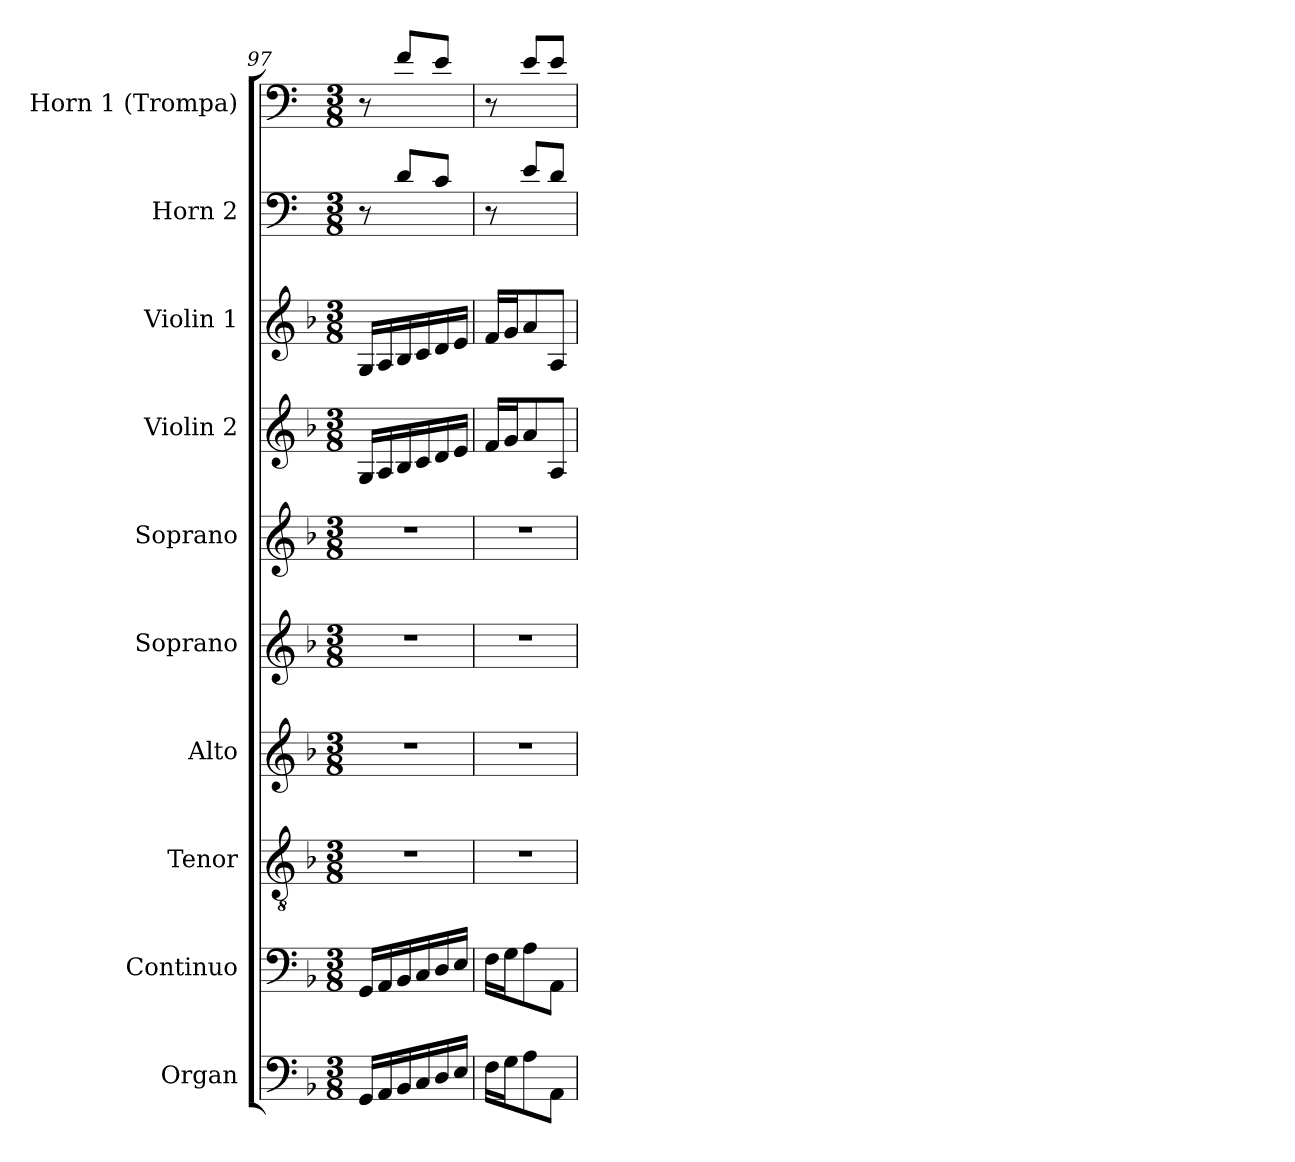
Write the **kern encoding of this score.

**kern	**kern	**kern	**kern	**kern	**kern	**kern	**kern	**kern	**kern
*part10	*part9	*part8	*part7	*part6	*part5	*part4	*part3	*part2	*part1
*staff10	*staff9	*staff8	*staff7	*staff6	*staff5	*staff4	*staff3	*staff2	*staff1
*I"Organ	*I"Continuo	*I"Tenor	*I"Alto	*I"Soprano	*I"Soprano	*I"Violin 2	*I"Violin 1	*I"Horn  2	*I"Horn  1 (Trompa)
*I'Org.	*I'Cont.	*I'T.	*I'A.	*I'S.	*I'S.	*I'Vln. 2	*I'Vln. 1	*I'Hn.	*I'Hn.
*clefF4	*clefF4	*clefGv2	*clefG2	*clefG2	*clefG2	*clefG2	*clefG2	*clefF4	*clefF4
*	*	*ITrd7c12	*	*	*	*	*	*ITrd4c7	*ITrd4c7
*k[b-]	*k[b-]	*k[b-]	*k[b-]	*k[b-]	*k[b-]	*k[b-]	*k[b-]	*k[b-]	*k[b-]
*F:	*F:	*F:	*F:	*F:	*F:	*F:	*F:	*F:	*F:
*M3/8	*M3/8	*M3/8	*M3/8	*M3/8	*M3/8	*M3/8	*M3/8	*M3/8	*M3/8
=97	=97	=97	=97	=97	=97	=97	=97	=97	=97
!	!	!LO:N:vis=1	!LO:N:vis=1	!LO:N:vis=1	!LO:N:vis=1	!	!	!	!
16GGi/LL	16GGi/LL	4.r	4.r	4.r	4.r	16Gi/LL	16Gi/LL	8r	8r
16AAi/	16AAi/	.	.	.	.	16Ai/	16Ai/	.	.
16BB-i/	16BB-i/	.	.	.	.	16B-i/	16B-i/	8Gi/L	8B-i/L
16Ci/	16Ci/	.	.	.	.	16ci/	16ci/	.	.
16Di/	16Di/	.	.	.	.	16di/	16di/	8Fi/J	8Ai/J
16Ei/JJ	16Ei/JJ	.	.	.	.	16ei/JJ	16ei/JJ	.	.
=98	=98	=98	=98	=98	=98	=98	=98	=98	=98
!	!	!LO:N:vis=1	!LO:N:vis=1	!LO:N:vis=1	!LO:N:vis=1	!	!	!	!
16Fi\LL	16Fi\LL	4.r	4.r	4.r	4.r	16fi/LL	16fi/LL	8r	8r
16Gi\J	16Gi\J	.	.	.	.	16gi/J	16gi/J	.	.
8Ai\	8Ai\	.	.	.	.	8ai/	8ai/	8Ai/L	8Ai/L
8AAi\J	8AAi\J	.	.	.	.	8Ai/J	8Ai/J	8Gi/J	8Ai/J
=	=	=	=	=	=	=	=	=	=
*-	*-	*-	*-	*-	*-	*-	*-	*-	*-
